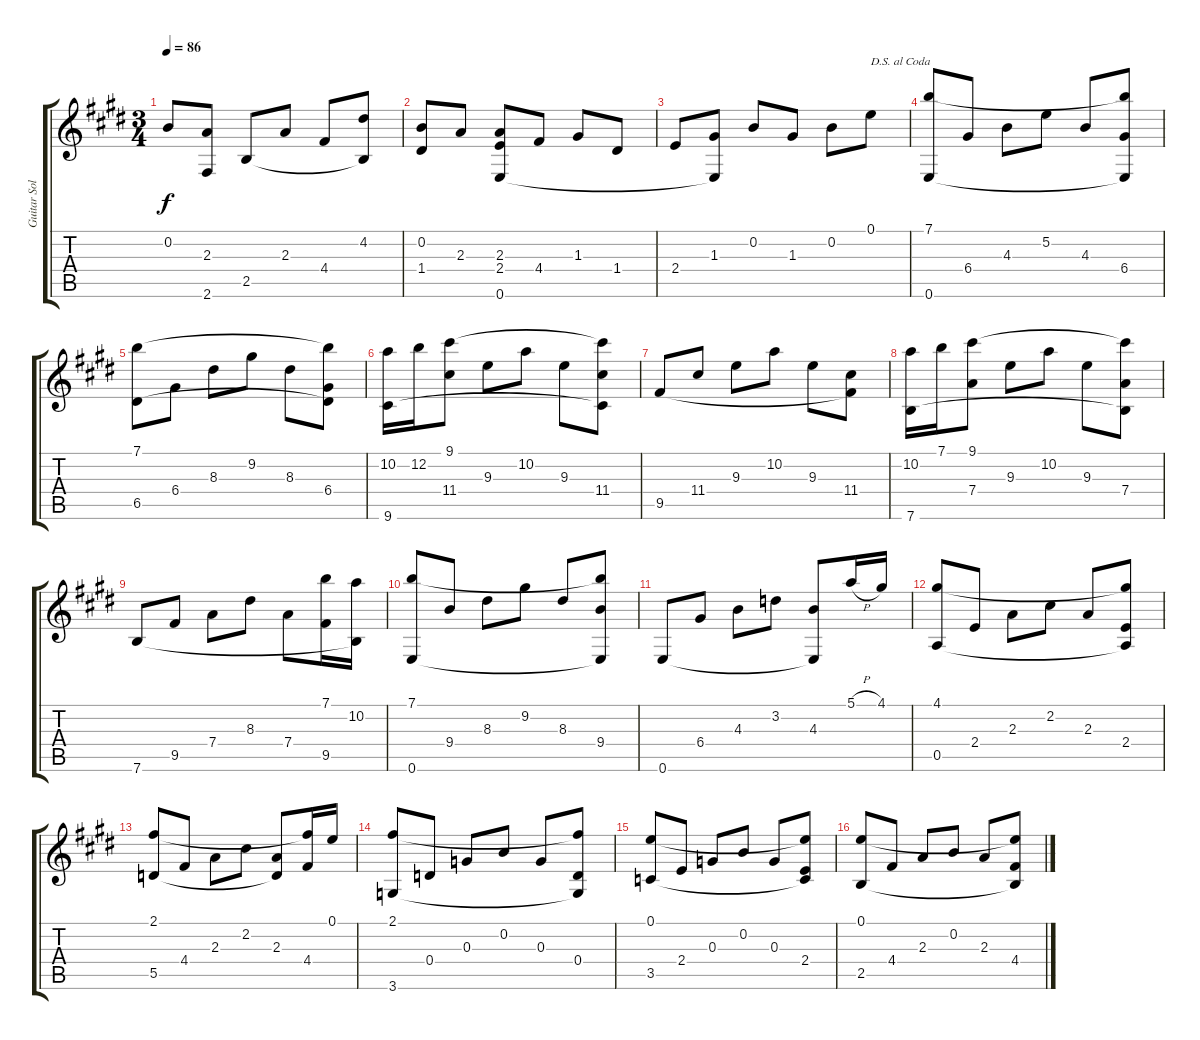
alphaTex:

\track ("Guitar Solo" "Guitar Sol") {instrument acousticguitarnylon}
\staff {score tabs}
\tuning (E4 B3 G3 D3 A2 E2) {hide}
\ts (3 4)
\tempo 86
\clef g2
\ks e
0.2.8{dy f} (2.3 2.6{t}).8 2.5.8 2.3.8 4.4.8 (4.2 2.5{t}).8 |
(0.2 1.4).8 2.3.8 (2.3 2.4 0.6).8 4.4.8 1.3.8 1.4.8 |
2.4.8 (1.3 0.6{t}).8 0.2.8 1.3.8 0.2.8 0.1.8{txt "D.S. al Coda"} |
(7.1 0.6).8 6.4.8 4.3.8 5.2.8 4.3.8 (7.1{t} 6.4 0.6{t}).8 |
(7.1 6.5).8 6.4.8 8.3.8 9.2.8 8.3.8 (7.1{t} 6.4 6.5{t}).8 |
(10.2 9.6).16 12.2.16 (9.1 11.4).8 9.3.8 10.2.8 9.3.8 (9.1{t} 11.4 9.6{t}).8 |
9.5.8 11.4.8 9.3.8 10.2.8 9.3.8 (11.4 9.5{t}).8 |
(10.2 7.6).16 7.1.16 (9.1 7.4).8 9.3.8 10.2.8 9.3.8 (9.1{t} 7.4 7.6{t}).8 |
7.6.8 9.5.8 7.4.8 8.3.8 7.4.8 (7.1 9.5).16 (10.2 7.6{t}).16 |
(7.1 0.6).8 9.4.8 8.3.8 9.2.8 8.3.8 (7.1{t} 9.4 0.6{t}).8 |
0.6.8 6.4.8 4.3.8 3.2.8 (4.3 0.6{t}).8 5.1{h}.16 4.1.16 |
(4.1 0.5).8 2.4.8 2.3.8 2.2.8 2.3.8 (4.1{t} 2.4 0.5{t}).8 |
(2.1 5.5).8 4.4.8 2.3.8 2.2.8 (2.3 5.5{t}).8 (2.1{t} 4.4).16 0.1.16 |
(2.1 3.6).8 0.4.8 0.3.8 0.2.8 0.3.8 (2.1{t} 0.4 3.6{t}).8 |
(0.1 3.5).8 2.4.8 0.3.8 0.2.8 0.3.8 (0.1{t} 2.4 3.5{t}).8 |
(0.1 2.5).8 4.4.8 2.3.8 0.2.8 2.3.8 (0.1{t} 4.4 2.5{t}).8
